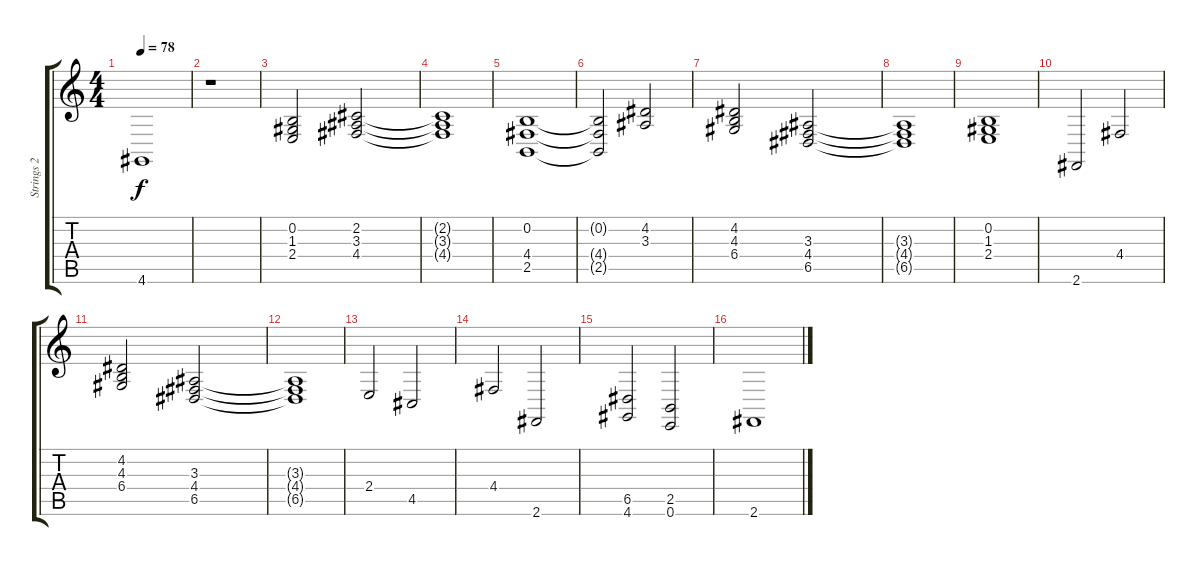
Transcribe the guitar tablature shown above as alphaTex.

\track ("Strings 2" "Strings 2") {instrument stringensemble2}
\staff {score tabs}
\tuning (E4 B3 G3 D3 A2 E2) {hide}
\ts (4 4)
\tempo 78
\clef g2
\ks c
4.6.1{dy f} |
r.1 |
(0.2 1.3 2.4).2 (2.2 3.3 4.4).2 |
(2.2{t} 3.3{t} 4.4{t}).1 |
(0.2 4.4 2.5).1 |
(0.2{t} 4.4{t} 2.5{t}).2 (4.2 3.3).2 |
(4.2 4.3 6.4).2 (3.3 4.4 6.5).2 |
(3.3{t} 4.4{t} 6.5{t}).1 |
(0.2 1.3 2.4).1 |
2.6.2 4.4.2 |
(4.2 4.3 6.4).2 (3.3 4.4 6.5).2 |
(3.3{t} 4.4{t} 6.5{t}).1 |
2.4.2 4.5.2 |
4.4.2 2.6.2 |
(6.5 4.6).2 (2.5 0.6).2 |
2.6.1
